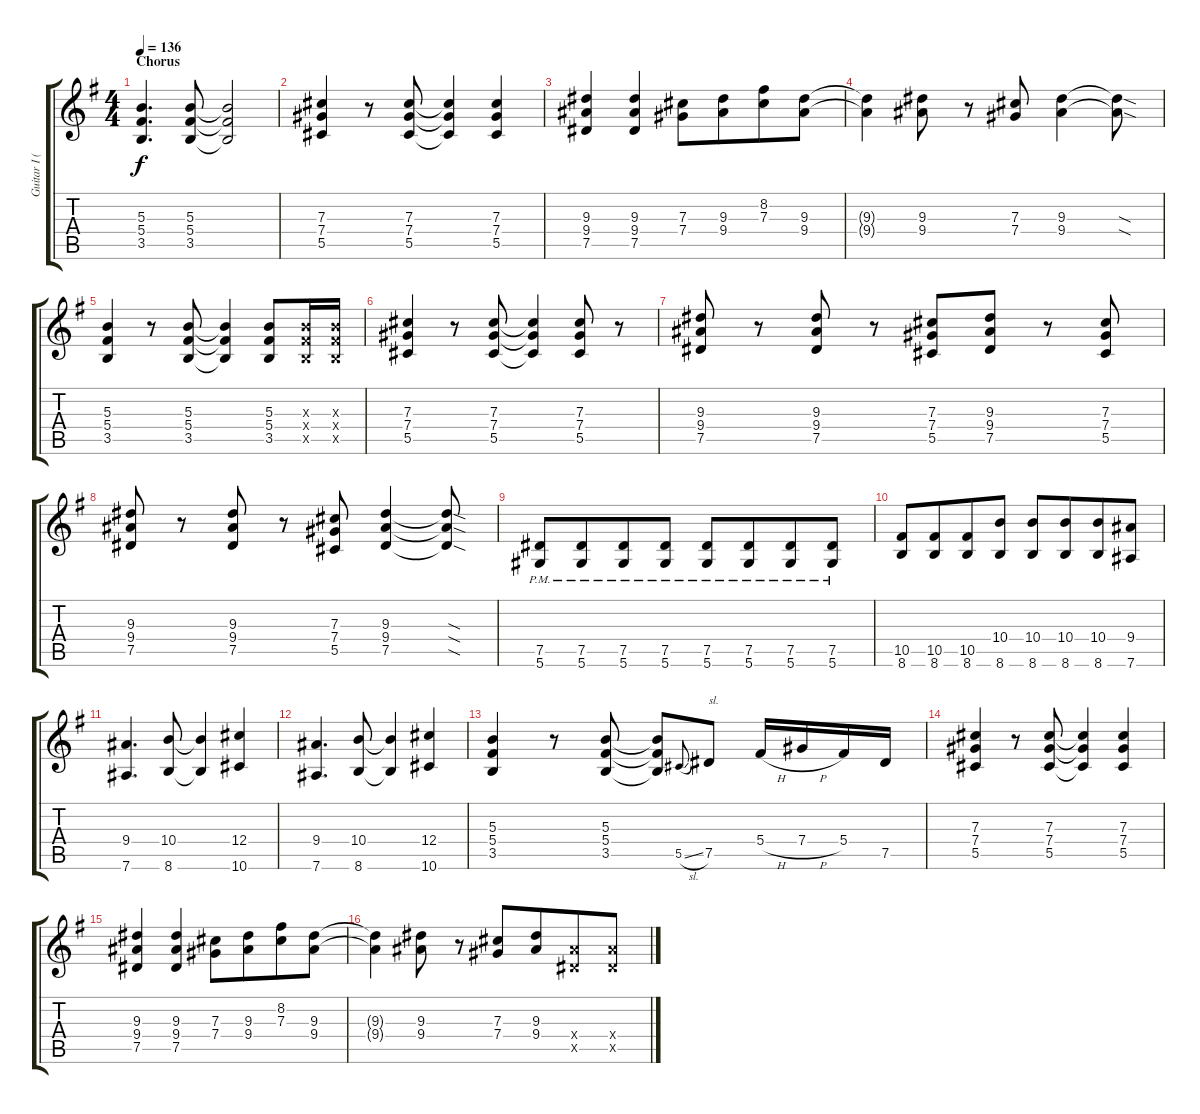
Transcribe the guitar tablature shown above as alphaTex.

\track ("Guitar I (rhythm)" "Guitar I (") {instrument distortionguitar}
\staff {score tabs}
\tuning (Eb4 Bb3 Gb3 Db3 Ab2 Eb2) {hide}
\ts (4 4)
\section ("" "Chorus")
\tempo 136
\clef g2
\ks eminor
(5.3 5.4 3.5).4{d dy f} (5.3 5.4 3.5).8 (5.3{t} 5.4{t} 3.5{t}).2 |
(7.3 7.4 5.5).4 r.8 (7.3 7.4 5.5).8 (7.3{t} 7.4{t} 5.5{t}).4 (7.3 7.4 5.5).4 |
(9.3 9.4 7.5).4 (9.3 9.4 7.5).4 (7.3 7.4).8{beam merge} (9.3 9.4).8{beam merge} (8.2 7.3).8 (9.3 9.4).8 |
(9.3{t} 9.4{t}).4 (9.3 9.4).8 r.8 (7.3 7.4).8 (9.3 9.4).4 (9.3{sod t} 9.4{sod t}).8 |
(5.3 5.4 3.5).4 r.8 (5.3 5.4 3.5).8 (5.3{t} 5.4{t} 3.5{t}).4 (5.3 5.4 3.5).8 (5.3{x} 5.4{x} 3.5{x}).16 (5.3{x} 5.4{x} 3.5{x}).16 |
(7.3 7.4 5.5).4 r.8 (7.3 7.4 5.5).8 (7.3{t} 7.4{t} 5.5{t}).4 (7.3 7.4 5.5).8 r.8 |
(9.3 9.4 7.5).8 r.8 (9.3 9.4 7.5).8 r.8 (7.3 7.4 5.5).8 (9.3 9.4 7.5).8 r.8 (7.3 7.4 5.5).8 |
(9.3 9.4 7.5).8 r.8 (9.3 9.4 7.5).8 r.8 (7.3 7.4 5.5).8 (9.3 9.4 7.5).4 (9.3{sod t} 9.4{sod t} 7.5{sod t}).8 |
(7.5{pm} 5.6{pm}).8 (7.5{pm} 5.6{pm}).8{beam merge} (7.5{pm} 5.6{pm}).8 (7.5{pm} 5.6{pm}).8 (7.5{pm} 5.6{pm}).8 (7.5{pm} 5.6{pm}).8{beam merge} (7.5{pm} 5.6{pm}).8 (7.5{pm} 5.6{pm}).8 |
(10.5 8.6).8 (10.5 8.6).8{beam merge} (10.5 8.6).8 (10.4 8.6).8 (10.4 8.6).8 (10.4 8.6).8{beam merge} (10.4 8.6).8 (9.4 7.6).8 |
(9.4 7.6).4{d} (10.4 8.6).8 (10.4{t} 8.6{t}).4 (12.4 10.6).4 |
(9.4 7.6).4{d} (10.4 8.6).8 (10.4{t} 8.6{t}).4 (12.4 10.6).4 |
(5.3 5.4 3.5).4 r.8 (5.3 5.4 3.5).8 (5.3{t} 5.4{t} 3.5{t}).8 5.5{sl}.8{gr onbeat} 7.5.8{txt "sl."} 5.4{h}.16 7.4{h}.16 5.4.16 7.5.16 |
(7.3 7.4 5.5).4 r.8 (7.3 7.4 5.5).8 (7.3{t} 7.4{t} 5.5{t}).4 (7.3 7.4 5.5).4 |
(9.3 9.4 7.5).4 (9.3 9.4 7.5).4{beam split} (7.3 7.4).8 (9.3 9.4).8{beam merge} (8.2 7.3).8 (9.3 9.4).8 |
(9.3{t} 9.4{t}).4 (9.3 9.4).8 r.8 (7.3 7.4).8 (9.3 9.4).8{beam merge} (9.4{x} 7.5{x}).8 (9.4{x} 7.5{x}).8
